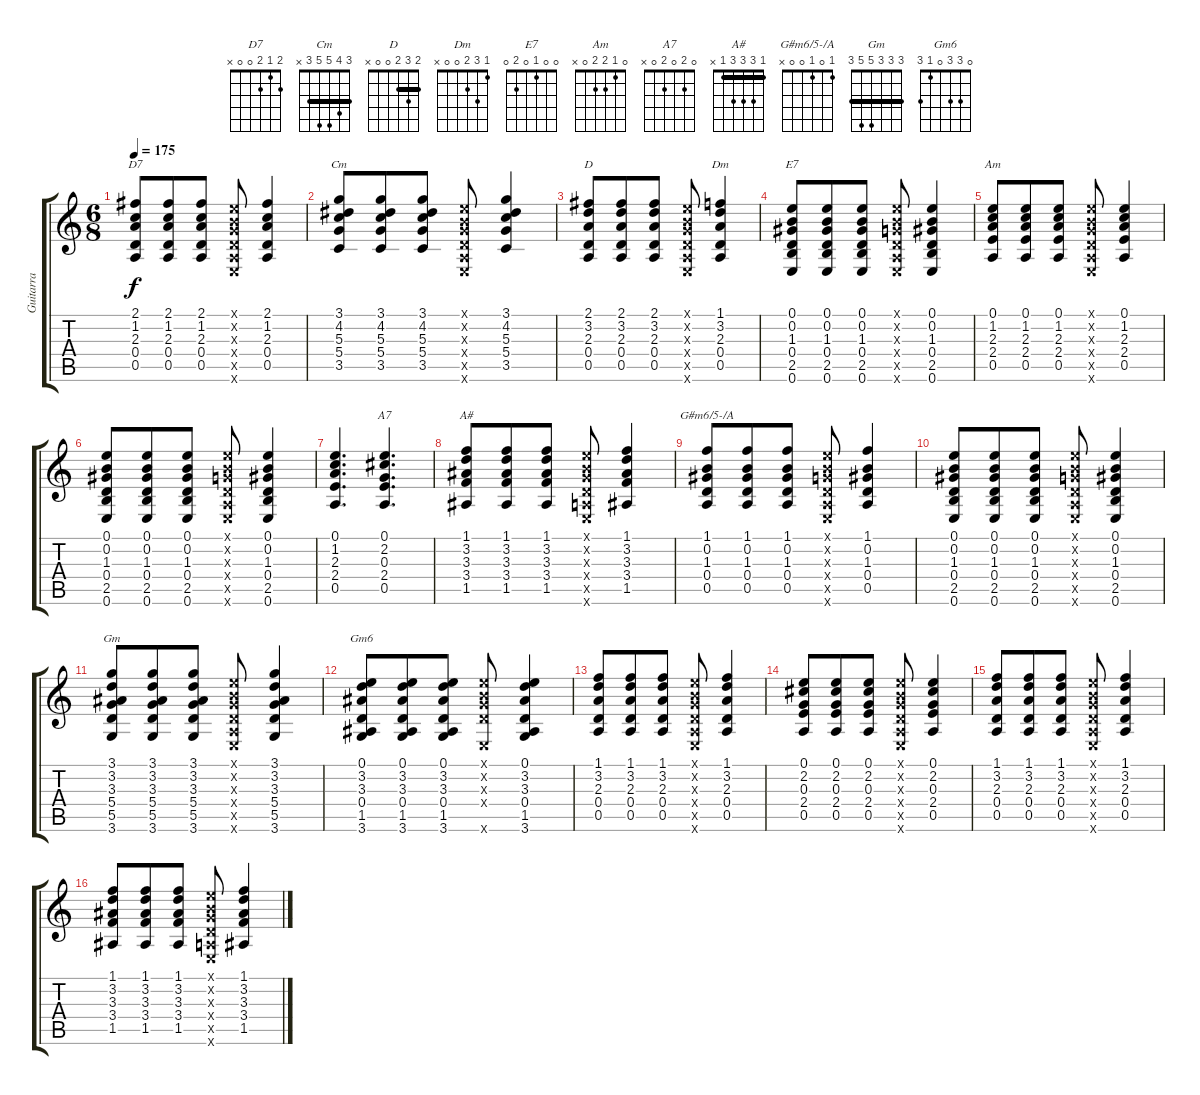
\track ("Guitarra" "Guitarra") {instrument acousticguitarnylon}
\staff {score tabs}
\tuning (E4 B3 G3 D3 A2 E2) {hide}
\chord ("D7" 2 1 2 0 0 x)
\chord ("Cm" 3 4 5 5 3 x) {barre 3}
\chord ("D" 2 3 2 0 0 x) {barre 2}
\chord ("Dm" 1 3 2 0 0 x)
\chord ("E7" 0 0 1 0 2 0)
\chord ("Am" 0 1 2 2 0 x)
\chord ("A7" 0 2 0 2 0 x)
\chord ("A#" 1 3 3 3 1 x) {barre 1}
\chord ("G#m6/5-/A" 1 0 1 0 0 x)
\chord ("Gm" 3 3 3 5 5 3) {barre 3}
\chord ("Gm6" 0 3 3 0 1 3)
\ts (6 8)
\tempo 175
\clef g2
\ks c
(2.1 1.2 2.3 0.4 0.5).8{ch "D7" dy f} (2.1 1.2 2.3 0.4 0.5).8 (2.1 1.2 2.3 0.4 0.5).8 (0.1{x} 0.2{x} 0.3{x} 0.4{x} 0.5{x} 0.6{x}).8 (2.1 1.2 2.3 0.4 0.5).4 |
(3.1 4.2 5.3 5.4 3.5).8{ch "Cm"} (3.1 4.2 5.3 5.4 3.5).8 (3.1 4.2 5.3 5.4 3.5).8 (0.1{x} 0.2{x} 0.3{x} 0.4{x} 0.5{x} 0.6{x}).8 (3.1 4.2 5.3 5.4 3.5).4 |
(2.1 3.2 2.3 0.4 0.5).8{ch "D"} (2.1 3.2 2.3 0.4 0.5).8 (2.1 3.2 2.3 0.4 0.5).8 (0.1{x} 0.2{x} 0.3{x} 0.4{x} 0.5{x} 0.6{x}).8 (1.1 3.2 2.3 0.4 0.5).4{ch "Dm"} |
(0.1 0.2 1.3 0.4 2.5 0.6).8{ch "E7"} (0.1 0.2 1.3 0.4 2.5 0.6).8 (0.1 0.2 1.3 0.4 2.5 0.6).8 (0.1{x} 0.2{x} 0.3{x} 0.4{x} 0.5{x} 0.6{x}).8 (0.1 0.2 1.3 0.4 2.5 0.6).4 |
(0.1 1.2 2.3 2.4 0.5).8{ch "Am"} (0.1 1.2 2.3 2.4 0.5).8 (0.1 1.2 2.3 2.4 0.5).8 (0.1{x} 0.2{x} 0.3{x} 0.4{x} 0.5{x} 0.6{x}).8 (0.1 1.2 2.3 2.4 0.5).4 |
(0.1 0.2 1.3 0.4 2.5 0.6).8 (0.1 0.2 1.3 0.4 2.5 0.6).8 (0.1 0.2 1.3 0.4 2.5 0.6).8 (0.1{x} 0.2{x} 0.3{x} 0.4{x} 0.5{x} 0.6{x}).8 (0.1 0.2 1.3 0.4 2.5 0.6).4 |
(0.1 1.2 2.3 2.4 0.5).4{d} (0.1 2.2 0.3 2.4 0.5).4{d ch "A7"} |
(1.1 3.2 3.3 3.4 1.5).8{ch "A#"} (1.1 3.2 3.3 3.4 1.5).8 (1.1 3.2 3.3 3.4 1.5).8 (0.1{x} 0.2{x} 0.3{x} 0.4{x} 0.5{x} 0.6{x}).8 (1.1 3.2 3.3 3.4 1.5).4 |
(1.1 0.2 1.3 0.4 0.5).8{ch "G#m6/5-/A"} (1.1 0.2 1.3 0.4 0.5).8 (1.1 0.2 1.3 0.4 0.5).8 (0.1{x} 0.2{x} 0.3{x} 0.4{x} 0.5{x} 0.6{x}).8 (1.1 0.2 1.3 0.4 0.5).4 |
(0.1 0.2 1.3 0.4 2.5 0.6).8 (0.1 0.2 1.3 0.4 2.5 0.6).8 (0.1 0.2 1.3 0.4 2.5 0.6).8 (0.1{x} 0.2{x} 0.3{x} 0.4{x} 0.5{x} 0.6{x}).8 (0.1 0.2 1.3 0.4 2.5 0.6).4 |
(3.1 3.2 3.3 5.4 5.5 3.6).8{ch "Gm"} (3.1 3.2 3.3 5.4 5.5 3.6).8 (3.1 3.2 3.3 5.4 5.5 3.6).8 (0.1{x} 0.2{x} 0.3{x} 0.4{x} 0.5{x} 0.6{x}).8 (3.1 3.2 3.3 5.4 5.5 3.6).4 |
(0.1 3.2 3.3 0.4 1.5 3.6).8{ch "Gm6"} (0.1 3.2 3.3 0.4 1.5 3.6).8 (0.1 3.2 3.3 0.4 1.5 3.6).8 (0.1{x} 0.2{x} 0.3{x} 0.4{x} 0.6{x}).8 (0.1 3.2 3.3 0.4 1.5 3.6).4 |
(1.1 3.2 2.3 0.4 0.5).8 (1.1 3.2 2.3 0.4 0.5).8 (1.1 3.2 2.3 0.4 0.5).8 (0.1{x} 0.2{x} 0.3{x} 0.4{x} 0.5{x} 0.6{x}).8 (1.1 3.2 2.3 0.4 0.5).4 |
(0.1 2.2 0.3 2.4 0.5).8 (0.1 2.2 0.3 2.4 0.5).8 (0.1 2.2 0.3 2.4 0.5).8 (0.1{x} 0.2{x} 0.3{x} 0.4{x} 0.5{x} 0.6{x}).8 (0.1 2.2 0.3 2.4 0.5).4 |
(1.1 3.2 2.3 0.4 0.5).8 (1.1 3.2 2.3 0.4 0.5).8 (1.1 3.2 2.3 0.4 0.5).8 (0.1{x} 0.2{x} 0.3{x} 0.4{x} 0.5{x} 0.6{x}).8 (1.1 3.2 2.3 0.4 0.5).4 |
(1.1 3.2 3.3 3.4 1.5).8 (1.1 3.2 3.3 3.4 1.5).8 (1.1 3.2 3.3 3.4 1.5).8 (0.1{x} 0.2{x} 0.3{x} 0.4{x} 0.5{x} 0.6{x}).8 (1.1 3.2 3.3 3.4 1.5).4
